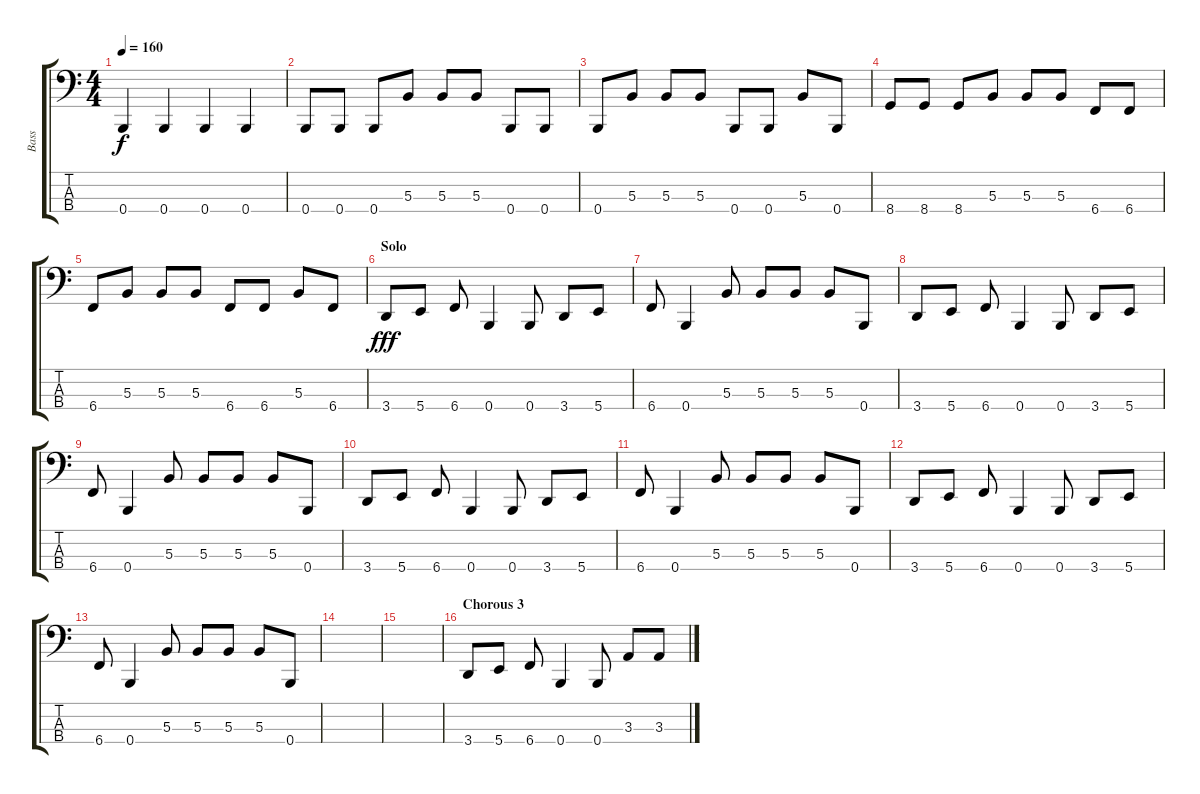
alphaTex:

\track ("Bass" "Bass") {instrument electricbassfinger}
\staff {score tabs}
\tuning (E2 B1 Gb1 B0) {hide}
\ts (4 4)
\tempo 160
\clef f4
\ks c
0.4.4{dy f} 0.4.4 0.4.4 0.4.4 |
0.4.8 0.4.8 0.4.8 5.3.8 5.3.8 5.3.8 0.4.8 0.4.8 |
0.4.8 5.3.8 5.3.8 5.3.8 0.4.8 0.4.8 5.3.8 0.4.8 |
8.4.8 8.4.8 8.4.8 5.3.8 5.3.8 5.3.8 6.4.8 6.4.8 |
6.4.8 5.3.8 5.3.8 5.3.8 6.4.8 6.4.8 5.3.8 6.4.8 |
\section ("" "Solo")
3.4.8{dy fff} 5.4.8 6.4.8 0.4.4 0.4.8 3.4.8 5.4.8 |
6.4.8 0.4.4 5.3.8 5.3.8 5.3.8 5.3.8 0.4.8 |
3.4.8 5.4.8 6.4.8 0.4.4 0.4.8 3.4.8 5.4.8 |
6.4.8 0.4.4 5.3.8 5.3.8 5.3.8 5.3.8 0.4.8 |
3.4.8 5.4.8 6.4.8 0.4.4 0.4.8 3.4.8 5.4.8 |
6.4.8 0.4.4 5.3.8 5.3.8 5.3.8 5.3.8 0.4.8 |
3.4.8 5.4.8 6.4.8 0.4.4 0.4.8 3.4.8 5.4.8 |
6.4.8 0.4.4 5.3.8 5.3.8 5.3.8 5.3.8 0.4.8 |
|
|
\section ("" "Chorous 3")
3.4.8 5.4.8 6.4.8 0.4.4 0.4.8 3.3.8 3.3.8
